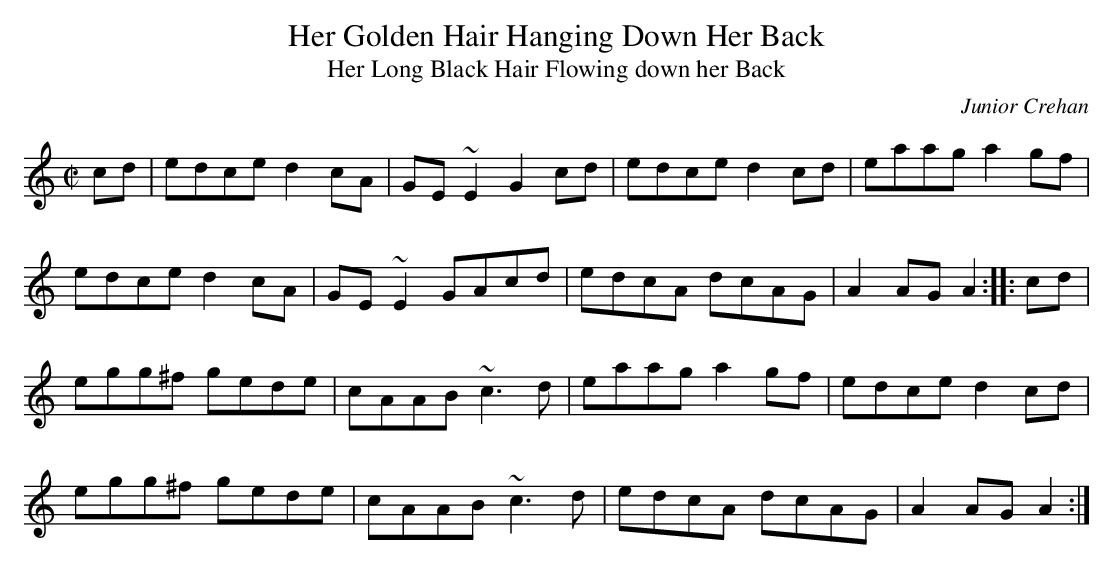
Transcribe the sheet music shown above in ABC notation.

X:1
T:Her Golden Hair Hanging Down Her Back
T:Her Long Black Hair Flowing down her Back
C:Junior Crehan
M:C|
K:AMin
cd|edce d2cA|GE~E2 G2cd|edce d2cd|eaag a2gf|
edce d2cA|GE~E2 GAcd|edcA dcAG|A2AG A2::cd|
egg^f gede|cAAB ~c3d|eaag a2gf|edce d2cd|
egg^f gede|cAAB ~c3d|edcA dcAG|A2AG A2:|
